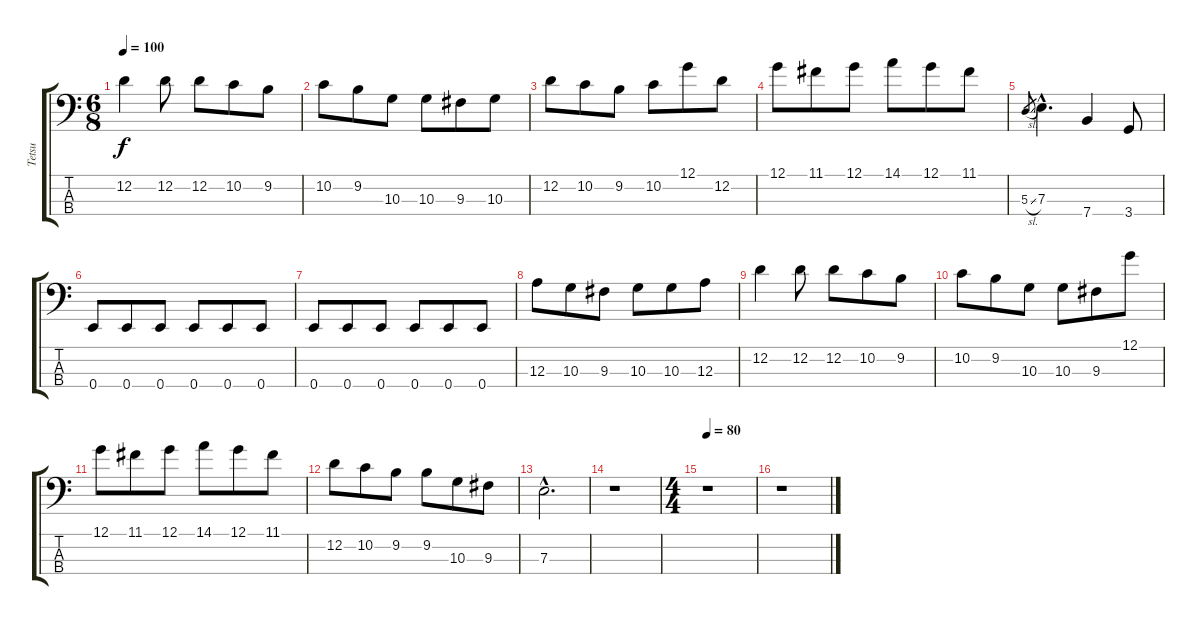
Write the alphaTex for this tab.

\track ("Tetsu" "Tetsu") {instrument electricbasspick}
\staff {score tabs}
\tuning (G2 D2 A1 E1) {hide}
\ts (6 8)
\tempo 100
\clef f4
\ks c
12.2.4{dy f} 12.2.8 12.2.8 10.2.8 9.2.8 |
10.2.8 9.2.8 10.3.8 10.3.8 9.3.8 10.3.8 |
12.2.8 10.2.8 9.2.8 10.2.8 12.1.8 12.2.8 |
12.1.8 11.1.8 12.1.8 14.1.8 12.1.8 11.1.8 |
5.3{sl}.8{gr} 7.3{hac}.4{d} 7.4.4 3.4.8 |
0.4.8 0.4.8 0.4.8 0.4.8 0.4.8 0.4.8 |
0.4.8 0.4.8 0.4.8 0.4.8 0.4.8 0.4.8 |
12.3.8 10.3.8 9.3.8 10.3.8 10.3.8 12.3.8 |
12.2.4 12.2.8 12.2.8 10.2.8 9.2.8 |
10.2.8 9.2.8 10.3.8 10.3.8 9.3.8 12.1.8 |
12.1.8 11.1.8 12.1.8 14.1.8 12.1.8 11.1.8 |
12.2.8 10.2.8 9.2.8 9.2.8 10.3.8 9.3.8 |
7.3{hac}.2{d} |
r.1 |
\ts (4 4)
\tempo 80
r.1{volume 12} |
r.1
